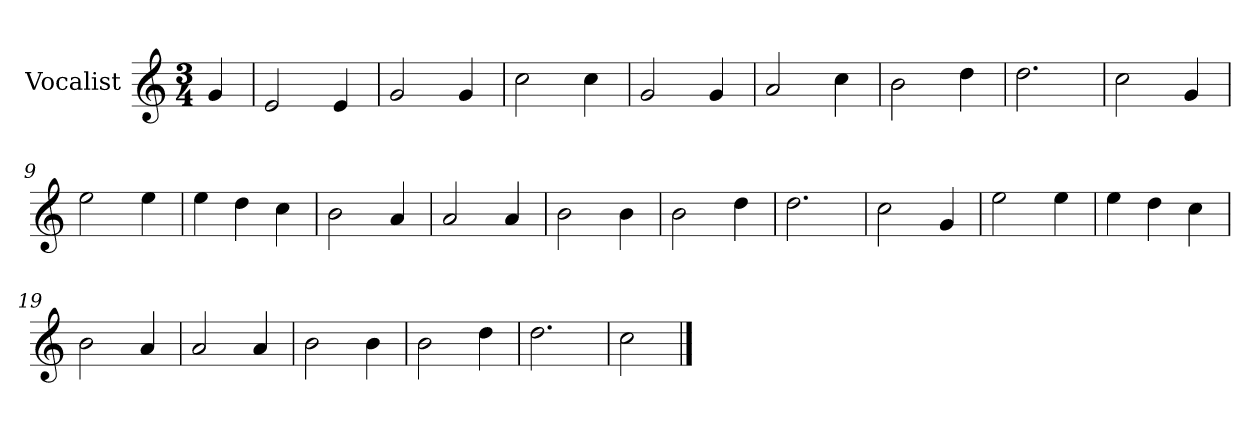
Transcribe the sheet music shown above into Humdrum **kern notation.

**kern
*part1
*staff1
*I"Vocalist
*k[]
*C:
*M3/4
=
4g
=1
2e
4e
=2
2g
4g
=3
2cc
4cc
=4
2g
4g
=5
2a
4cc
=6
2b
4dd
=7
2.dd
=8
2cc
4g
=9
2ee
4ee
=10
4ee
4dd
4cc
=11
2b
4a
=12
2a
4a
=13
2b
4b
=14
2b
4dd
=15
2.dd
=16
2cc
4g
=17
2ee
4ee
=18
4ee
4dd
4cc
=19
2b
4a
=20
2a
4a
=21
2b
4b
=22
2b
4dd
=23
2.dd
=24
2cc
==
*-
